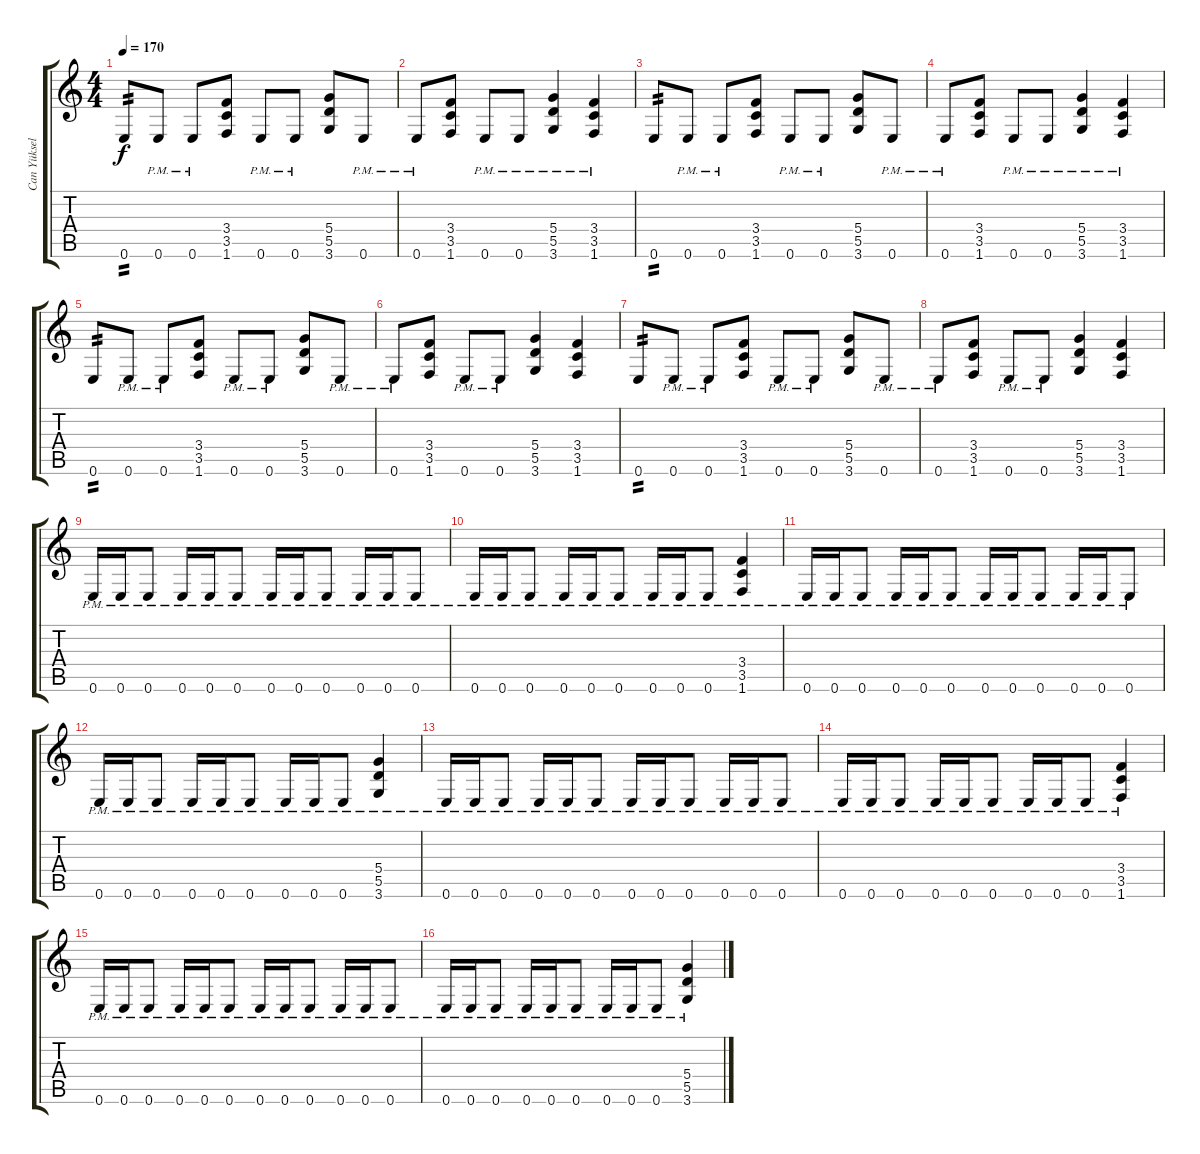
\track ("Can Yüksel" "Can Yüksel") {instrument distortionguitar}
\staff {score tabs}
\tuning (E4 B3 G3 D3 A2 E2) {hide}
\ts (4 4)
\tempo 170
\clef g2
\ks c
0.6.8{tp 2 dy f instrument distortionguitar} 0.6{pm}.8 0.6{pm}.8 (3.4 3.5 1.6).8 0.6{pm}.8 0.6{pm}.8 (5.4 5.5 3.6).8 0.6{pm}.8 |
0.6{pm}.8 (3.4 3.5 1.6).8 0.6{pm}.8 0.6{pm}.8 (5.4 5.5 3.6{pm}).4 (3.4 3.5 1.6{pm}).4 |
0.6.8{tp 2} 0.6{pm}.8 0.6{pm}.8 (3.4 3.5 1.6).8 0.6{pm}.8 0.6{pm}.8 (5.4 5.5 3.6).8 0.6{pm}.8 |
0.6{pm}.8 (3.4 3.5 1.6).8 0.6{pm}.8 0.6{pm}.8 (5.4 5.5 3.6{pm}).4 (3.4 3.5 1.6{pm}).4 |
0.6.8{tp 2} 0.6{pm}.8 0.6{pm}.8 (3.4 3.5 1.6).8 0.6{pm}.8 0.6{pm}.8 (5.4 5.5 3.6).8 0.6{pm}.8 |
0.6{pm}.8 (3.4 3.5 1.6).8 0.6{pm}.8 0.6{pm}.8 (5.4 5.5 3.6).4 (3.4 3.5 1.6).4 |
0.6.8{tp 2} 0.6{pm}.8 0.6{pm}.8 (3.4 3.5 1.6).8 0.6{pm}.8 0.6{pm}.8 (5.4 5.5 3.6).8 0.6{pm}.8 |
0.6{pm}.8 (3.4 3.5 1.6).8 0.6{pm}.8 0.6{pm}.8 (5.4 5.5 3.6).4 (3.4 3.5 1.6).4 |
0.6{pm}.16 0.6{pm}.16 0.6{pm}.8 0.6{pm}.16 0.6{pm}.16 0.6{pm}.8 0.6{pm}.16 0.6{pm}.16 0.6{pm}.8 0.6{pm}.16 0.6{pm}.16 0.6{pm}.8 |
0.6{pm}.16 0.6{pm}.16 0.6{pm}.8 0.6{pm}.16 0.6{pm}.16 0.6{pm}.8 0.6{pm}.16 0.6{pm}.16 0.6{pm}.8 (3.4{pm} 3.5 1.6).4 |
0.6{pm}.16 0.6{pm}.16 0.6{pm}.8 0.6{pm}.16 0.6{pm}.16 0.6{pm}.8 0.6{pm}.16 0.6{pm}.16 0.6{pm}.8 0.6{pm}.16 0.6{pm}.16 0.6{pm}.8 |
0.6{pm}.16 0.6{pm}.16 0.6{pm}.8 0.6{pm}.16 0.6{pm}.16 0.6{pm}.8 0.6{pm}.16 0.6{pm}.16 0.6{pm}.8 (5.4{pm} 5.5 3.6).4 |
0.6{pm}.16 0.6{pm}.16 0.6{pm}.8 0.6{pm}.16 0.6{pm}.16 0.6{pm}.8 0.6{pm}.16 0.6{pm}.16 0.6{pm}.8 0.6{pm}.16 0.6{pm}.16 0.6{pm}.8 |
0.6{pm}.16 0.6{pm}.16 0.6{pm}.8 0.6{pm}.16 0.6{pm}.16 0.6{pm}.8 0.6{pm}.16 0.6{pm}.16 0.6{pm}.8 (3.4{pm} 3.5 1.6).4 |
0.6{pm}.16 0.6{pm}.16 0.6{pm}.8 0.6{pm}.16 0.6{pm}.16 0.6{pm}.8 0.6{pm}.16 0.6{pm}.16 0.6{pm}.8 0.6{pm}.16 0.6{pm}.16 0.6{pm}.8 |
0.6{pm}.16 0.6{pm}.16 0.6{pm}.8 0.6{pm}.16 0.6{pm}.16 0.6{pm}.8 0.6{pm}.16 0.6{pm}.16 0.6{pm}.8 (5.4{pm} 5.5 3.6).4
